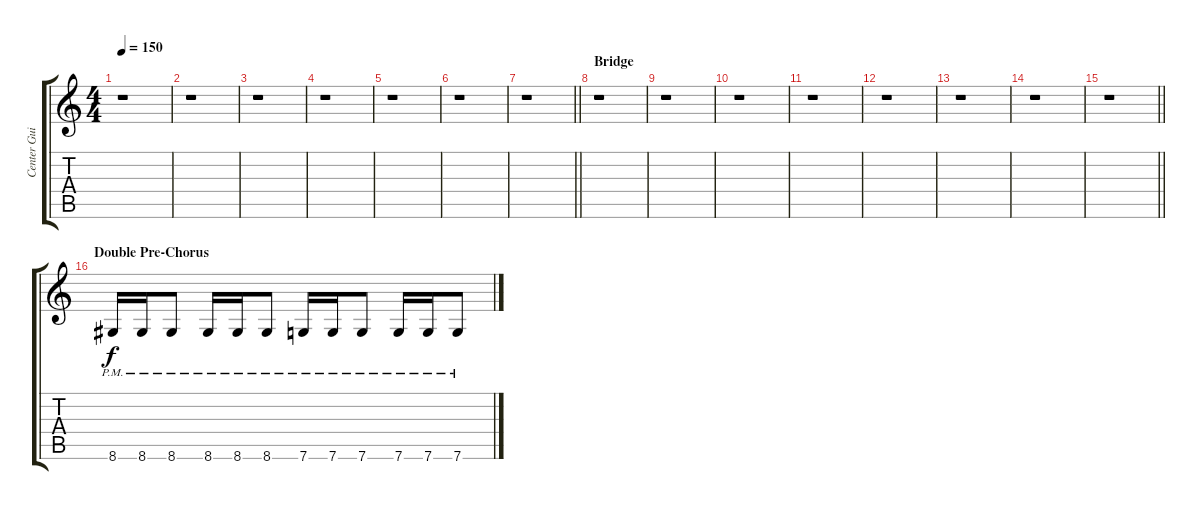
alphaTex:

\track ("Center Guitar" "Center Gui") {instrument distortionguitar}
\staff {score tabs}
\tuning (C4 G3 Eb3 Bb2 F2 C2) {hide}
\ts (4 4)
\tempo 150
\clef g2
\ks c
r.1{dy f} |
r.1 |
r.1 |
r.1 |
r.1 |
r.1 |
\barLineRight lightlight
r.1 |
\section ("" "Bridge")
r.1 |
r.1 |
r.1 |
r.1 |
r.1 |
r.1 |
r.1 |
\barLineRight lightlight
r.1 |
\section ("" "Double Pre-Chorus")
8.6{pm}.16 8.6{pm}.16 8.6{pm}.8 8.6{pm}.16 8.6{pm}.16 8.6{pm}.8 7.6{pm}.16 7.6{pm}.16 7.6{pm}.8 7.6{pm}.16 7.6{pm}.16 7.6{pm}.8
